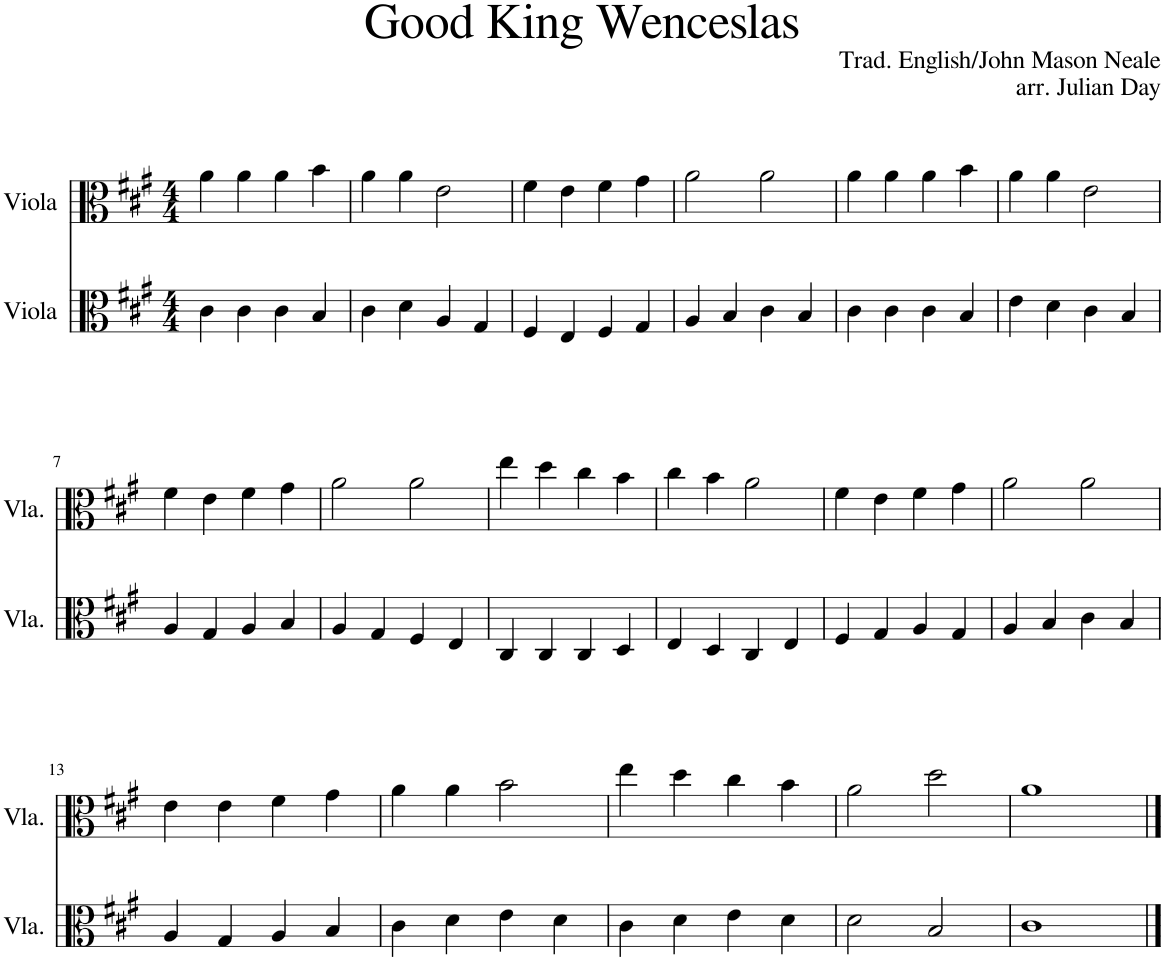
**kern	**kern
*part2	*part1
*staff2	*staff1
*I"Viola	*I"Viola
*I'Vla.	*I'Vla.
*clefC3	*clefC3
*k[f#c#g#]	*k[f#c#g#]
*M4/4	*M4/4
=1	=1
4c#\	4a\
4c#\	4a\
4c#\	4a\
4B/	4b\
=2	=2
4c#\	4a\
4d\	4a\
4A/	2e\
4G#/	.
=3	=3
4F#/	4f#\
4E/	4e\
4F#/	4f#\
4G#/	4g#\
=4	=4
4A/	2a\
4B/	.
4c#\	2a\
4B/	.
=5	=5
4c#\	4a\
4c#\	4a\
4c#\	4a\
4B/	4b\
=6	=6
4e\	4a\
4d\	4a\
4c#\	2e\
4B/	.
!!LO:LB:g=z
=7	=7
4A/	4f#\
4G#/	4e\
4A/	4f#\
4B/	4g#\
=8	=8
4A/	2a\
4G#/	.
4F#/	2a\
4E/	.
=9	=9
4C#/	4ee\
4C#/	4dd\
4C#/	4cc#\
4D/	4b\
=10	=10
4E/	4cc#\
4D/	4b\
4C#/	2a\
4E/	.
=11	=11
4F#/	4f#\
4G#/	4e\
4A/	4f#\
4G#/	4g#\
=12	=12
4A/	2a\
4B/	.
4c#\	2a\
4B/	.
!!LO:LB:g=z
=13	=13
4A/	4e\
4G#/	4e\
4A/	4f#\
4B/	4g#\
=14	=14
4c#\	4a\
4d\	4a\
4e\	2b\
4d\	.
=15	=15
4c#\	4ee\
4d\	4dd\
4e\	4cc#\
4d\	4b\
=16	=16
2d\	2a\
2B/	2dd\
=17	=17
1c#	1a
==	==
*-	*-
